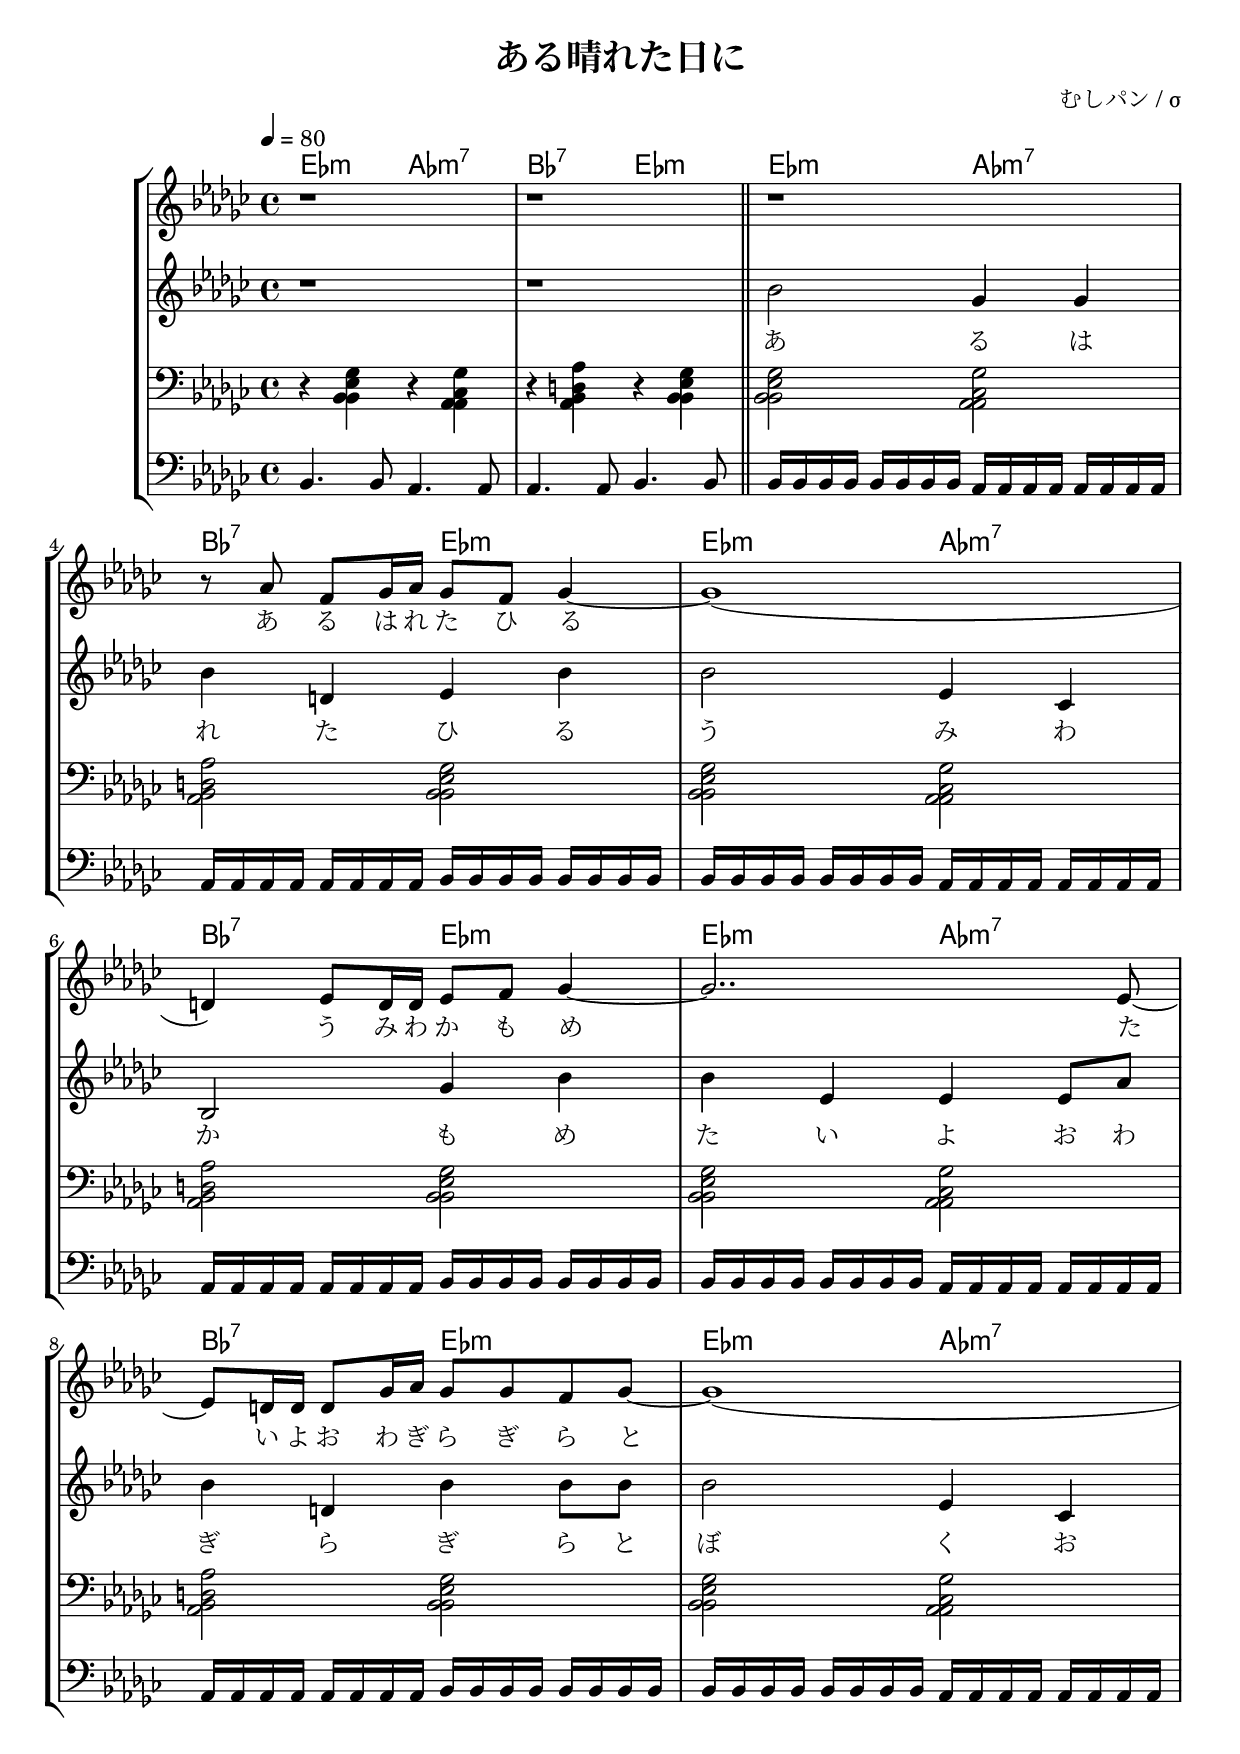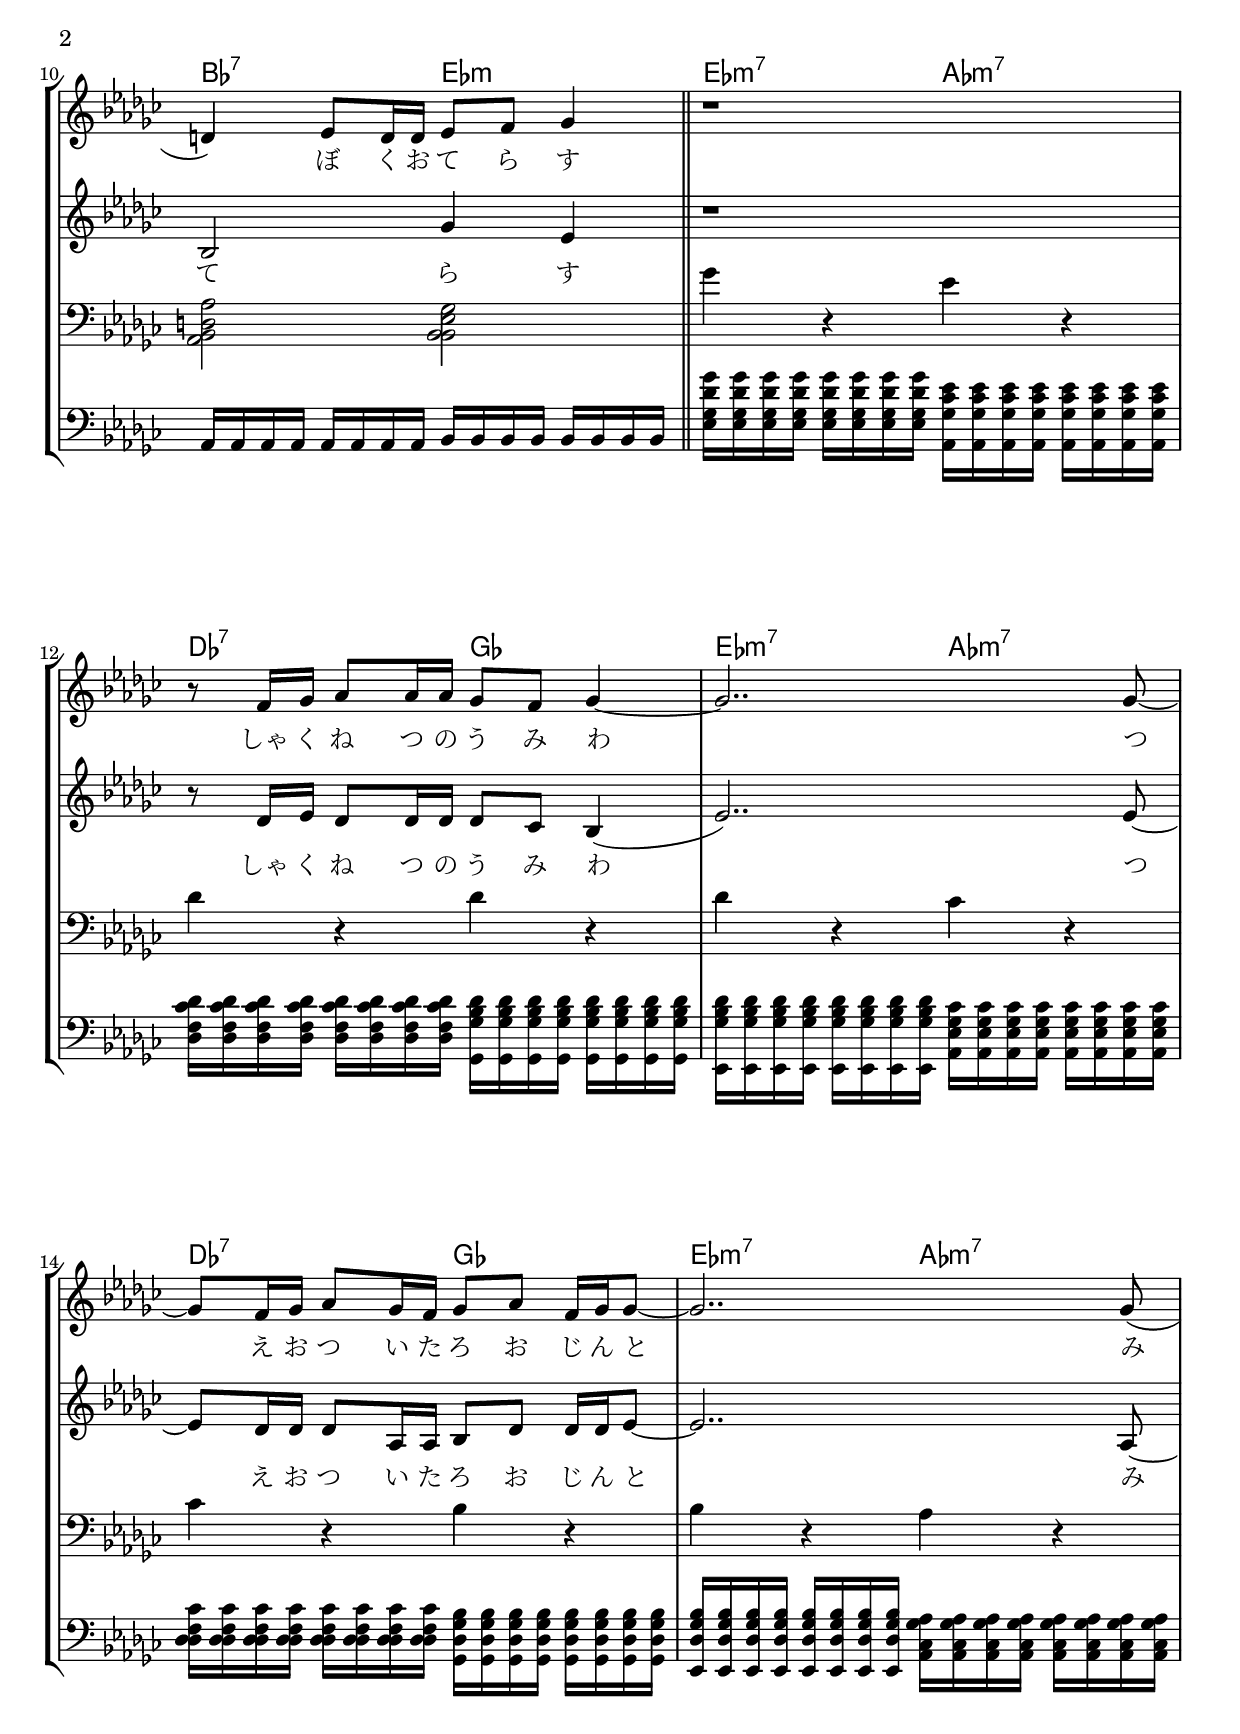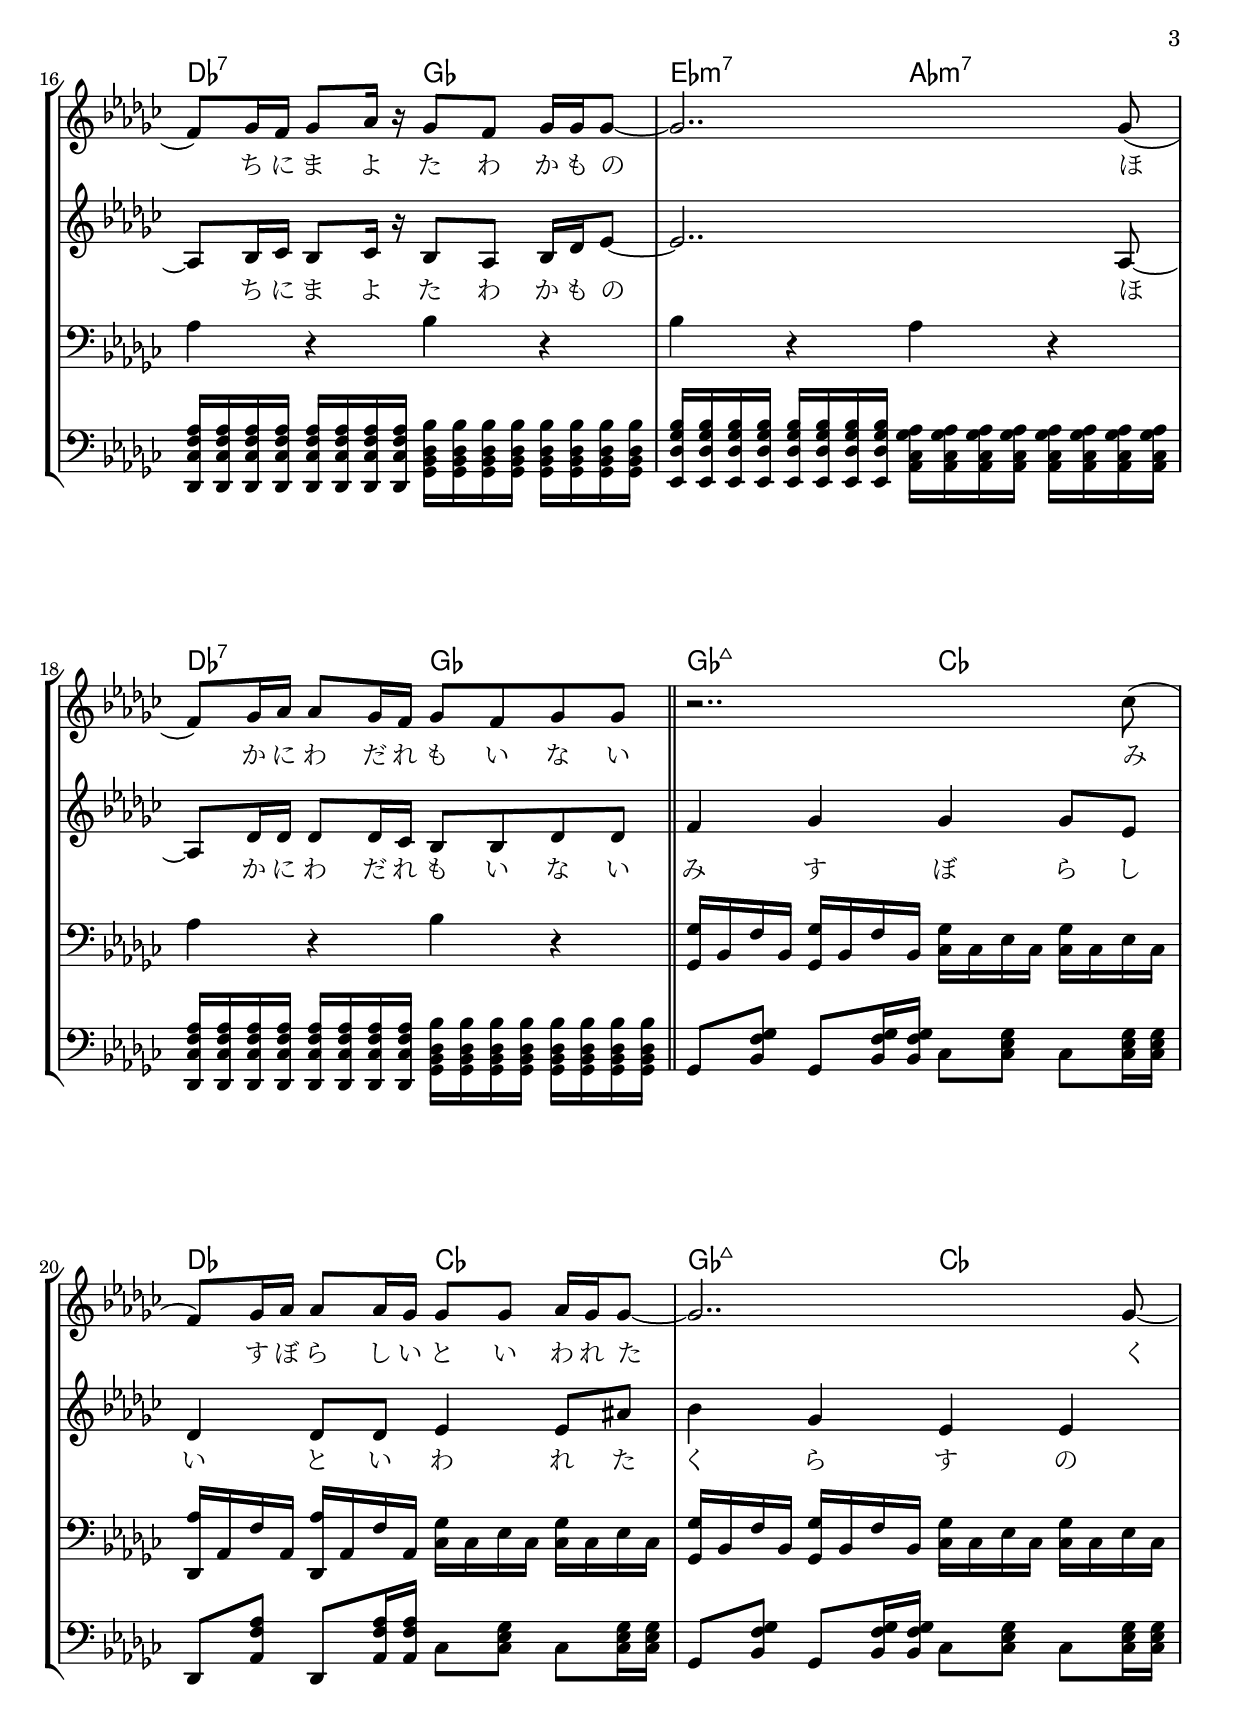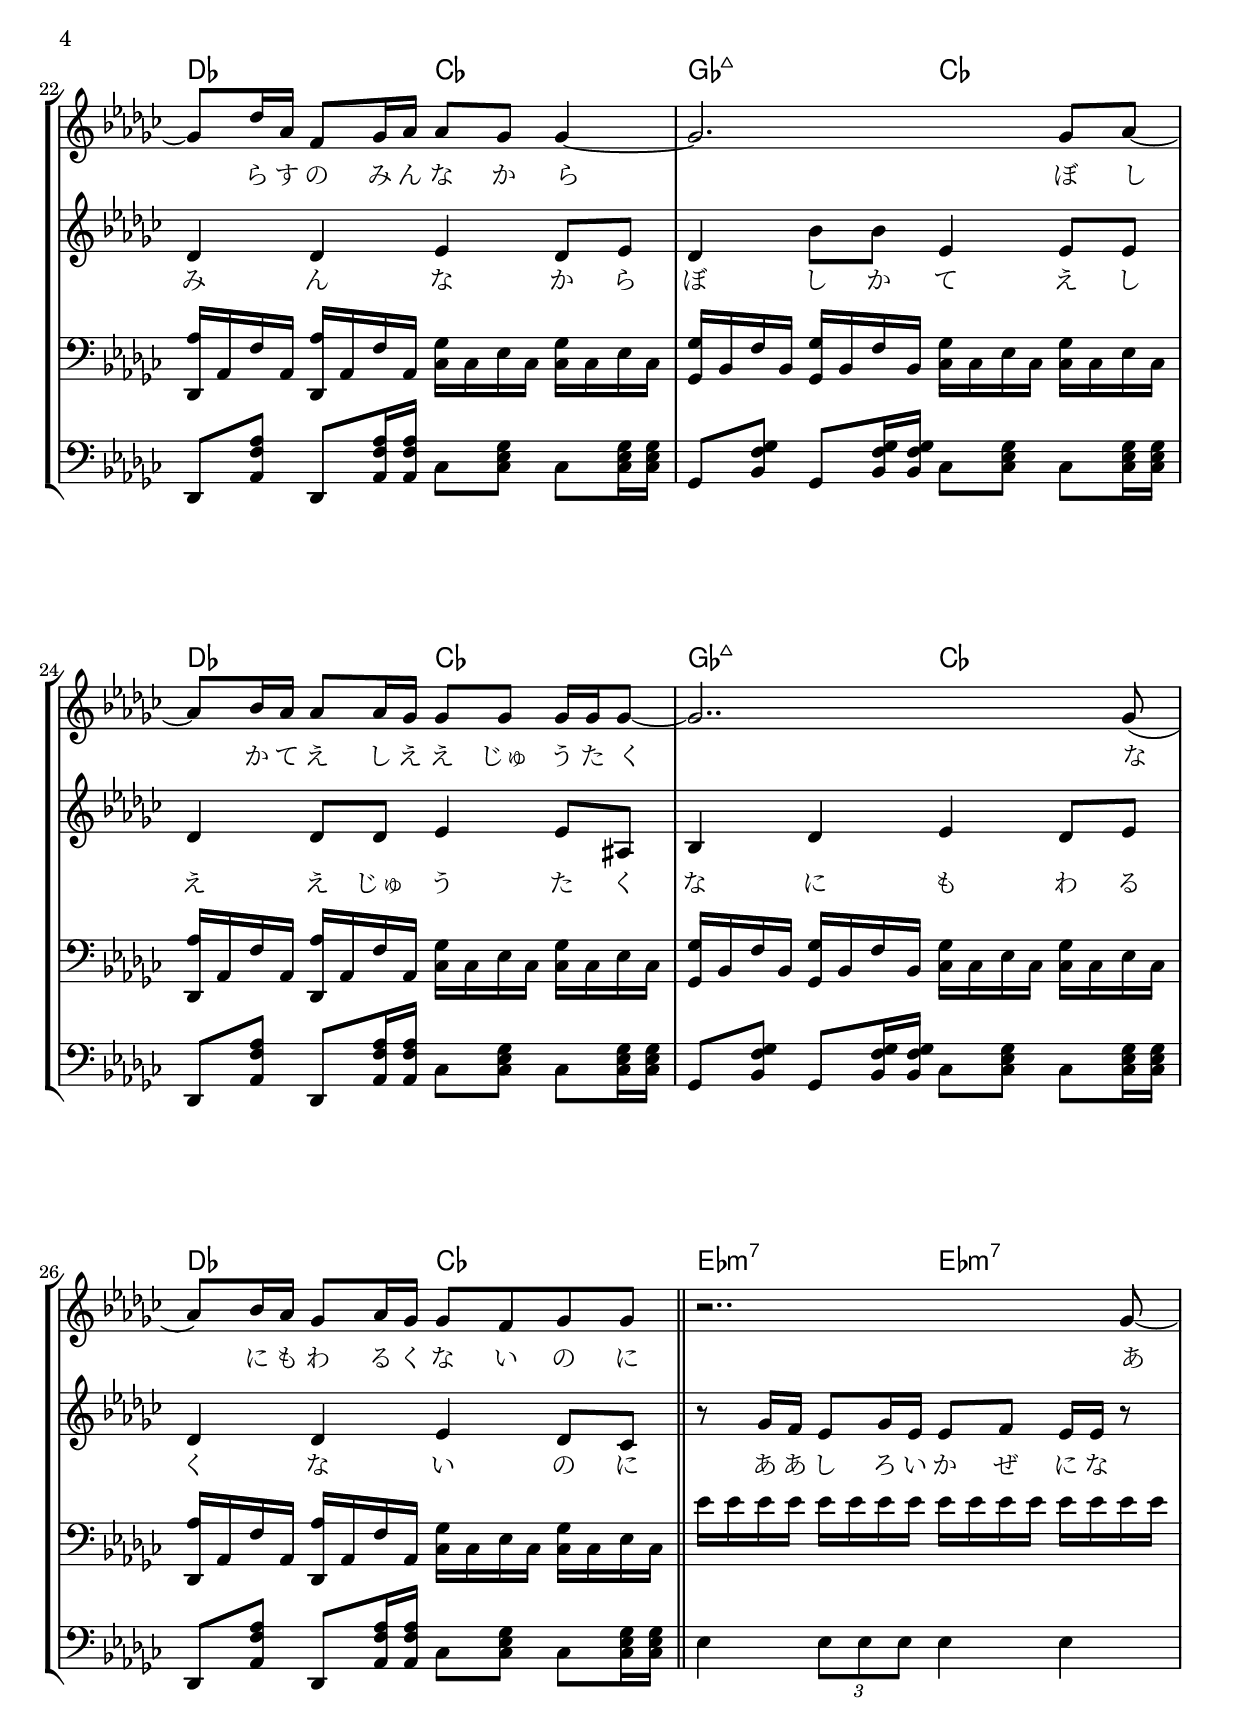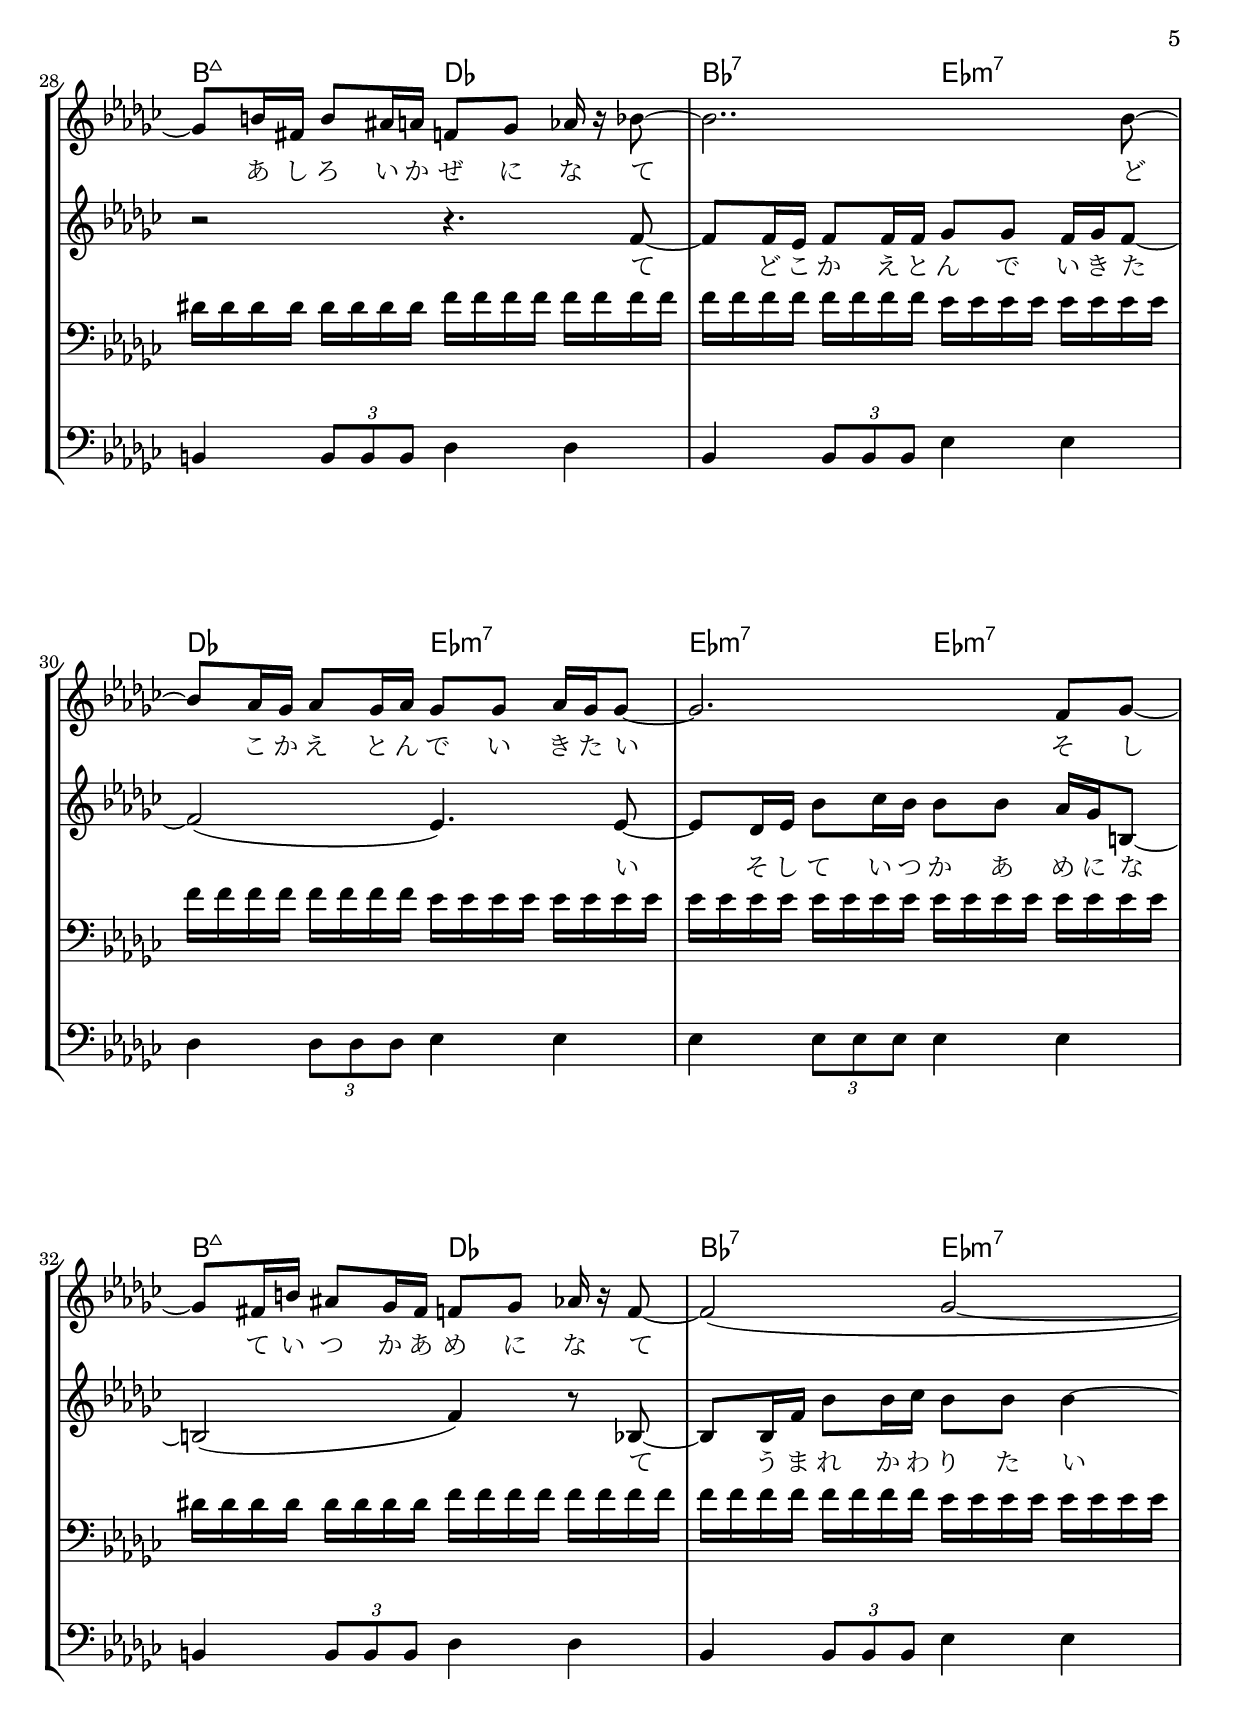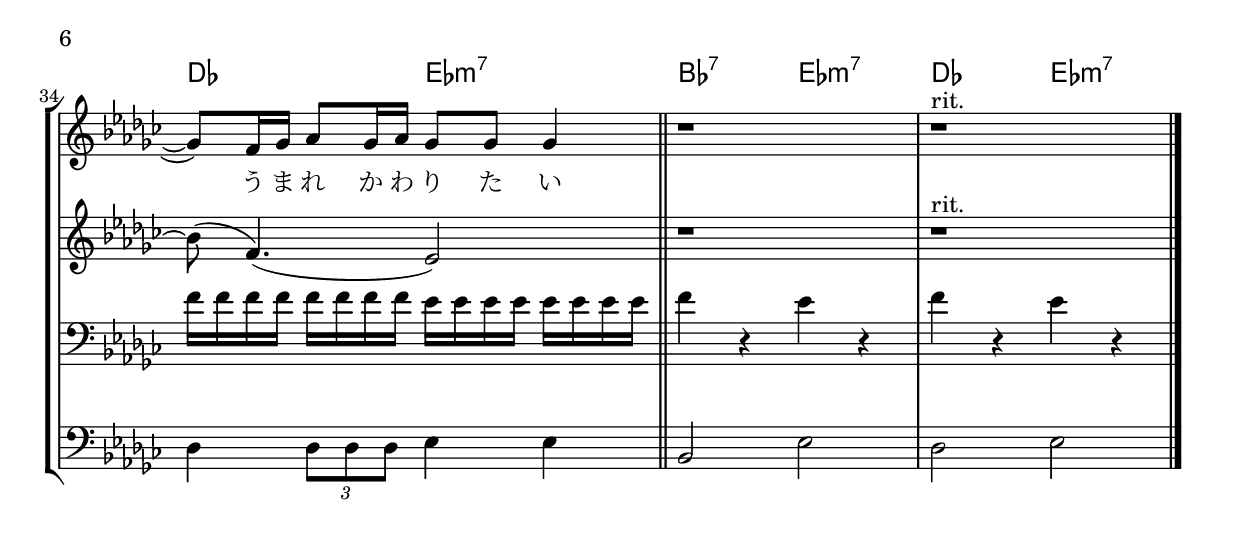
\version "2.12.1"

\header {
	title = \markup {ある晴れた日に}
	composer = \markup \center-column {"むしパン / σ"}
}

harmony = \chordmode {
	es2:m as:min7 bes:7 es:m 

	es:m as:min7 bes:7 es:m es:m as:min7 bes:7 es:m es:m as:min7 bes:7 es:m es:m as:min7 bes:7 es:m 

	es:min7 as:min7 des:7 ges es:min7 as:min7 des:7 ges es:min7 as:min7 des:7 ges es:min7 as:min7 des:7 ges 

	ges:maj7 ces des ces ges:maj7 ces des ces ges:maj7 ces des ces ges:maj7 ces des ces 

	es:min7 es:min7 b:maj7 des bes:7 es:min7 des es:min7 es:min7 es:min7 b:maj7 des bes:7 es:min7 des es:min7 

	bes:7 es:min7 des es:min7 
}

melody = {
	\key ges \major
	\tempo 4 = 80
	r1 | r1   
	\set Staff.midiInstrument = #"mmi0.40"
	\set Staff.midiMinimumVolume = #0.7
	\set Staff.midiMaximumVolume = #0.9
	r1
r8 as'8  f'8  ges'16  as'16  ges'8  f'8  ges'4~ 
	ges'1 
	 (d'4)  es'8  d'16  d'16  es'8  f'8  ges'4~ 
	ges'2..  es'8~ 
	es'8  d'16  d'16  d'8  ges'16  as'16  ges'8  ges'8  f'8  ges'8~ 
	ges'1 
	 (d'4)  es'8  d'16  d'16  es'8  f'8  ges'4
	\set Staff.midiInstrument = #"mmi0.40"
	\set Staff.midiMinimumVolume = #0.7
	\set Staff.midiMaximumVolume = #0.9
	r1
r8 f'16  ges'16  as'8  as'16  as'16  ges'8  f'8  ges'4~ 
	ges'2..  ges'8~ 
	ges'8  f'16  ges'16  as'8  ges'16  f'16  ges'8  as'8  f'16  ges'16  ges'8~ 
	ges'2..  ges'8 
	(f'8)  ges'16  f'16  ges'8  as'16  r16  ges'8  f'8  ges'16  ges'16  ges'8~ 
	ges'2..  ges'8 
	(f'8)  ges'16  as'16  as'8  ges'16  f'16  ges'8  f'8  ges'8  ges'8
	\set Staff.midiInstrument = #"mmi0.40"
	\set Staff.midiMinimumVolume = #0.7
	\set Staff.midiMaximumVolume = #0.9
	r2.. ces''8 
	(f'8)  ges'16  as'16  as'8  as'16  ges'16  ges'8  ges'8  as'16  ges'16  ges'8~ 
	ges'2..  ges'8~ 
	ges'8  des''16  as'16  f'8  ges'16  as'16  as'8  ges'8  ges'4~ 
	ges'2.  ges'8  as'8~ 
	as'8  bes'16  as'16  as'8  as'16  ges'16  ges'8  ges'8  ges'16  ges'16  ges'8~ 
	ges'2..  ges'8 
	(as'8)  bes'16  as'16  ges'8  as'16  ges'16  ges'8  f'8  ges'8  ges'8
	\set Staff.midiInstrument = #"mmi0.40"
	\set Staff.midiMinimumVolume = #0.7
	\set Staff.midiMaximumVolume = #0.9
	r2.. ges'8~ 
	ges'8  b'16  fis'16  b'8  ais'16  a'16  f'8  ges'8  as'16  r16  bes'8~ 
	bes'2..  bes'8~ 
	bes'8  as'16  ges'16  as'8  ges'16  as'16  ges'8  ges'8  as'16  ges'16  ges'8~ 
	ges'2.  f'8  ges'8~ 
	ges'8  fis'16  b'16  ais'8  ges'16  fis'16  f'8  ges'8  as'16  r16  f'8~ 
	f'2  (ges'2~ 
	ges'8)  f'16  ges'16  as'8  ges'16  as'16  ges'8  ges'8  ges'4
	r1 | r1^"rit." \bar "|."
}

words = \lyricmode {
	
	あ  る  は  れ  た  ひ  る  う  み  わ  か  も  め  た  い  よ  お  わ  ぎ  ら  ぎ  ら  と  ぼ  く  お  て  ら  す  
	しゃ  く  ね  つ  の  う  み  わ  つ  え  お  つ  い  た  ろ  お  じ  ん  と  み  ち  に  ま  よ  た  わ  か  も  の  ほ  か  に  わ  だ  れ  も  い  な  い  
	み  す  ぼ  ら  し  い  と  い  わ  れ  た  く  ら  す  の  み  ん  な  か  ら  ぼ  し  か  て  え  し  え  え  じゅ  う  た  く  な  に  も  わ  る  く  な  い  の  に  
	あ  あ  し  ろ  い  か  ぜ  に  な  て  ど  こ  か  え  と  ん  で  い  き  た  い  そ  し  て  い  つ  か  あ  め  に  な  て  う  ま  れ  か  わ  り  た  い  
	
}

secondmelody = {
	\key ges \major
	\tempo 4 = 80
	r1 | r1   
	\set Staff.midiInstrument = #"fss0.29"
	\set Staff.midiMinimumVolume = #0.7
	\set Staff.midiMaximumVolume = #0.9
	bes'2  ges'4  ges'4 
	bes'4  d'4  es'4  bes'4 
	bes'2  es'4  ces'4 
	bes2  ges'4  bes'4 
	bes'4  es'4  es'4  es'8  as'8 
	bes'4  d'4  bes'4  bes'8  bes'8 
	bes'2  es'4  ces'4 
	bes2  ges'4  es'4
	\set Staff.midiInstrument = #"fss0.29"
	\set Staff.midiMinimumVolume = #0.7
	\set Staff.midiMaximumVolume = #0.9
	r1
r8 des'16  es'16  des'8  des'16  des'16  des'8  ces'8  bes4 
	(es'2..)  es'8~ 
	es'8  des'16  des'16  des'8  as16  as16  bes8  des'8  des'16  des'16  es'8~ 
	es'2..  as8~ 
	as8  bes16  ces'16  bes8  ces'16  r16  bes8  as8  bes16  des'16  es'8~ 
	es'2..  as8~ 
	as8  des'16  des'16  des'8  des'16  ces'16  bes8  bes8  des'8  des'8
	\set Staff.midiInstrument = #"fss0.29"
	\set Staff.midiMinimumVolume = #0.7
	\set Staff.midiMaximumVolume = #0.9
	f'4  ges'4  ges'4  ges'8  es'8 
	des'4  des'8  des'8  es'4  es'8  ais'8 
	bes'4  ges'4  es'4  es'4 
	des'4  des'4  es'4  des'8  es'8 
	des'4  bes'8  bes'8  es'4  es'8  es'8 
	des'4  des'8  des'8  es'4  es'8  ais8 
	bes4  des'4  es'4  des'8  es'8 
	des'4  des'4  es'4  des'8  ces'8
	\set Staff.midiInstrument = #"fss0.29"
	\set Staff.midiMinimumVolume = #0.7
	\set Staff.midiMaximumVolume = #0.9
	r8 ges'16  f'16  es'8  ges'16  es'16  es'8  f'8  es'16  es'16  r8 
	r2  r4.  f'8~ 
	f'8  f'16  es'16  f'8  f'16  f'16  ges'8  ges'8  f'16  ges'16  f'8~ 
	f'2  (es'4.)  es'8~ 
	es'8  des'16  es'16  bes'8  ces''16  bes'16  bes'8  bes'8  as'16  ges'16  b8~ 
	b2  (f'4)  r8  bes8~ 
	bes8  bes16  f'16  bes'8  bes'16  ces''16  bes'8  bes'8  bes'4~ 
	bes'8  (f'4.)  (es'2)
	r1 | r1^"rit." \bar "|."
}

secondwords = \lyricmode {
	
	あ  る  は  れ  た  ひ  る  う  み  わ  か  も  め  た  い  よ  お  わ  ぎ  ら  ぎ  ら  と  ぼ  く  お  て  ら  す  
	しゃ  く  ね  つ  の  う  み  わ  つ  え  お  つ  い  た  ろ  お  じ  ん  と  み  ち  に  ま  よ  た  わ  か  も  の  ほ  か  に  わ  だ  れ  も  い  な  い  
	み  す  ぼ  ら  し  い  と  い  わ  れ  た  く  ら  す  の  み  ん  な  か  ら  ぼ  し  か  て  え  し  え  え  じゅ  う  た  く  な  に  も  わ  る  く  な  い  の  に  
	あ  あ  し  ろ  い  か  ぜ  に  な  て  ど  こ  か  え  と  ん  で  い  き  た  い  そ  し  て  い  つ  か  あ  め  に  な  て  う  ま  れ  か  わ  り  た  い  
	
}

tempochange = {
	\tempo 4 = 80
	r1 | r1 \bar "||"
	\tempo 4 = 80
	r1 | r1 | r1 | r1 | r1 | r1 | r1 | r1 \bar "||"
	\tempo 4 = 80
	r1 | r1 | r1 | r1 | r1 | r1 | r1 | r1 \bar "||"
	\tempo 4 = 80
	r1 | r1 | r1 | r1 | r1 | r1 | r1 | r1 \bar "||"
	\tempo 4 = 80
	r1 | r1 | r1 | r1 | r1 | r1 | r1 | r1 \bar "||"
	\tempo 4 = 80
	r1 | \tempo 4 = 60 r2 \tempo 4 = 53 r2 \bar "|."
}

mainacc = {
	\clef bass
	\set Staff.midiInstrument = #"Lead 7 (fifths)"
	\set Staff.midiMinimumVolume = #0.3
	\set Staff.midiMaximumVolume = #0.6
	\key ges \major
	\tempo 4 = 80
	r4 <bes, bes, es ges>4
	r4 <as, as, ces ges>4
	r4 <as, bes, d as>4
	r4 <bes, bes, es ges>4
	\bar "||"

	\set Staff.midiInstrument = #"Lead 7 (fifths)"
	\set Staff.midiMinimumVolume = #0.3
	\set Staff.midiMaximumVolume = #0.6
	<bes, bes, es ges>2
	<as, as, ces ges>2
	<as, bes, d as>2
	<bes, bes, es ges>2
	<bes, bes, es ges>2
	<as, as, ces ges>2
	<as, bes, d as>2
	<bes, bes, es ges>2
	<bes, bes, es ges>2
	<as, as, ces ges>2
	<as, bes, d as>2
	<bes, bes, es ges>2
	<bes, bes, es ges>2
	<as, as, ces ges>2
	<as, bes, d as>2
	<bes, bes, es ges>2
	\bar "||"

	\set Staff.midiInstrument = #"Lead 1 (square)"
	\set Staff.midiMinimumVolume = #0.3
	\set Staff.midiMaximumVolume = #0.6
	ges'4 r4
	es'4 r4
	des'4 r4
	des'4 r4
	des'4 r4
	ces'4 r4
	ces'4 r4
	bes4 r4
	bes4 r4
	as4 r4
	as4 r4
	bes4 r4
	bes4 r4
	as4 r4
	as4 r4
	bes4 r4
	\bar "||"

	\set Staff.midiInstrument = #"Clav"
	\set Staff.midiMinimumVolume = #0.3
	\set Staff.midiMaximumVolume = #0.6
	<ges, ges>16 bes, f bes, <ges, ges> bes, f bes,
	<ces ges>16 ces es ces <ces ges> ces es ces
	<des, as>16 as, f as, <des, as> as, f as,
	<ces ges>16 ces es ces <ces ges> ces es ces
	<ges, ges>16 bes, f bes, <ges, ges> bes, f bes,
	<ces ges>16 ces es ces <ces ges> ces es ces
	<des, as>16 as, f as, <des, as> as, f as,
	<ces ges>16 ces es ces <ces ges> ces es ces
	<ges, ges>16 bes, f bes, <ges, ges> bes, f bes,
	<ces ges>16 ces es ces <ces ges> ces es ces
	<des, as>16 as, f as, <des, as> as, f as,
	<ces ges>16 ces es ces <ces ges> ces es ces
	<ges, ges>16 bes, f bes, <ges, ges> bes, f bes,
	<ces ges>16 ces es ces <ces ges> ces es ces
	<des, as>16 as, f as, <des, as> as, f as,
	<ces ges>16 ces es ces <ces ges> ces es ces
	\bar "||"

	\set Staff.midiInstrument = #"Tubular Bells"
	\set Staff.midiMinimumVolume = #0.3
	\set Staff.midiMaximumVolume = #0.6
	es'16 es'16 es'16 es'16 es'16 es'16 es'16 es'16
	es'16 es'16 es'16 es'16 es'16 es'16 es'16 es'16
	dis'16 dis'16 dis'16 dis'16 dis'16 dis'16 dis'16 dis'16
	f'16 f'16 f'16 f'16 f'16 f'16 f'16 f'16
	f'16 f'16 f'16 f'16 f'16 f'16 f'16 f'16
	es'16 es'16 es'16 es'16 es'16 es'16 es'16 es'16
	f'16 f'16 f'16 f'16 f'16 f'16 f'16 f'16
	es'16 es'16 es'16 es'16 es'16 es'16 es'16 es'16
	es'16 es'16 es'16 es'16 es'16 es'16 es'16 es'16
	es'16 es'16 es'16 es'16 es'16 es'16 es'16 es'16
	dis'16 dis'16 dis'16 dis'16 dis'16 dis'16 dis'16 dis'16
	f'16 f'16 f'16 f'16 f'16 f'16 f'16 f'16
	f'16 f'16 f'16 f'16 f'16 f'16 f'16 f'16
	es'16 es'16 es'16 es'16 es'16 es'16 es'16 es'16
	f'16 f'16 f'16 f'16 f'16 f'16 f'16 f'16
	es'16 es'16 es'16 es'16 es'16 es'16 es'16 es'16
	\bar "||"

	\set Staff.midiInstrument = #"Tubular Bells"
	\set Staff.midiMinimumVolume = #0.3
	\set Staff.midiMaximumVolume = #0.6
	f'4 r4
	es'4 r4
	f'4 r4
	es'4 r4
	\bar "|."
}

subacc = {
	\clef bass
	\set Staff.midiInstrument = #"Harpsichord"
	\set Staff.midiMinimumVolume = #0.3
	\set Staff.midiMaximumVolume = #0.6
	\key ges \major
	\tempo 4 = 80
	bes,4.bes,8
	as,4.as,8
	as,4.as,8
	bes,4.bes,8
	\bar "||"

	\set Staff.midiInstrument = #"Harpsichord"
	\set Staff.midiMinimumVolume = #0.3
	\set Staff.midiMaximumVolume = #0.6
	bes,16 bes,16 bes,16 bes,16 bes,16 bes,16 bes,16 bes,16
	as,16 as,16 as,16 as,16 as,16 as,16 as,16 as,16
	as,16 as,16 as,16 as,16 as,16 as,16 as,16 as,16
	bes,16 bes,16 bes,16 bes,16 bes,16 bes,16 bes,16 bes,16
	bes,16 bes,16 bes,16 bes,16 bes,16 bes,16 bes,16 bes,16
	as,16 as,16 as,16 as,16 as,16 as,16 as,16 as,16
	as,16 as,16 as,16 as,16 as,16 as,16 as,16 as,16
	bes,16 bes,16 bes,16 bes,16 bes,16 bes,16 bes,16 bes,16
	bes,16 bes,16 bes,16 bes,16 bes,16 bes,16 bes,16 bes,16
	as,16 as,16 as,16 as,16 as,16 as,16 as,16 as,16
	as,16 as,16 as,16 as,16 as,16 as,16 as,16 as,16
	bes,16 bes,16 bes,16 bes,16 bes,16 bes,16 bes,16 bes,16
	bes,16 bes,16 bes,16 bes,16 bes,16 bes,16 bes,16 bes,16
	as,16 as,16 as,16 as,16 as,16 as,16 as,16 as,16
	as,16 as,16 as,16 as,16 as,16 as,16 as,16 as,16
	bes,16 bes,16 bes,16 bes,16 bes,16 bes,16 bes,16 bes,16
	\bar "||"

	\set Staff.midiInstrument = #"orchestral strings"
	\set Staff.midiMinimumVolume = #0.3
	\set Staff.midiMaximumVolume = #0.6
	<es ges des' ges'>16 <es ges des' ges'>16 <es ges des' ges'>16 <es ges des' ges'>16 <es ges des' ges'>16 <es ges des' ges'>16 <es ges des' ges'>16 <es ges des' ges'>16
	 <as, ges ces' es'>16 <as, ges ces' es'>16 <as, ges ces' es'>16 <as, ges ces' es'>16 <as, ges ces' es'>16 <as, ges ces' es'>16 <as, ges ces' es'>16 <as, ges ces' es'>16
	 <des f ces' des'>16 <des f ces' des'>16 <des f ces' des'>16 <des f ces' des'>16 <des f ces' des'>16 <des f ces' des'>16 <des f ces' des'>16 <des f ces' des'>16
	 <ges, ges bes des'>16 <ges, ges bes des'>16 <ges, ges bes des'>16 <ges, ges bes des'>16 <ges, ges bes des'>16 <ges, ges bes des'>16 <ges, ges bes des'>16 <ges, ges bes des'>16
	 <es, ges bes des'>16 <es, ges bes des'>16 <es, ges bes des'>16 <es, ges bes des'>16 <es, ges bes des'>16 <es, ges bes des'>16 <es, ges bes des'>16 <es, ges bes des'>16
	 <as, es ges ces'>16 <as, es ges ces'>16 <as, es ges ces'>16 <as, es ges ces'>16 <as, es ges ces'>16 <as, es ges ces'>16 <as, es ges ces'>16 <as, es ges ces'>16
	 <des des f ces'>16 <des des f ces'>16 <des des f ces'>16 <des des f ces'>16 <des des f ces'>16 <des des f ces'>16 <des des f ces'>16 <des des f ces'>16
	 <ges, des ges bes>16 <ges, des ges bes>16 <ges, des ges bes>16 <ges, des ges bes>16 <ges, des ges bes>16 <ges, des ges bes>16 <ges, des ges bes>16 <ges, des ges bes>16
	 <es, des ges bes>16 <es, des ges bes>16 <es, des ges bes>16 <es, des ges bes>16 <es, des ges bes>16 <es, des ges bes>16 <es, des ges bes>16 <es, des ges bes>16
	 <as, ces ges as>16 <as, ces ges as>16 <as, ces ges as>16 <as, ces ges as>16 <as, ces ges as>16 <as, ces ges as>16 <as, ces ges as>16 <as, ces ges as>16
	 <des, ces f as>16 <des, ces f as>16 <des, ces f as>16 <des, ces f as>16 <des, ces f as>16 <des, ces f as>16 <des, ces f as>16 <des, ces f as>16
	 <ges, bes, des bes>16 <ges, bes, des bes>16 <ges, bes, des bes>16 <ges, bes, des bes>16 <ges, bes, des bes>16 <ges, bes, des bes>16 <ges, bes, des bes>16 <ges, bes, des bes>16
	 <es, des ges bes>16 <es, des ges bes>16 <es, des ges bes>16 <es, des ges bes>16 <es, des ges bes>16 <es, des ges bes>16 <es, des ges bes>16 <es, des ges bes>16
	 <as, ces ges as>16 <as, ces ges as>16 <as, ces ges as>16 <as, ces ges as>16 <as, ces ges as>16 <as, ces ges as>16 <as, ces ges as>16 <as, ces ges as>16
	 <des, ces f as>16 <des, ces f as>16 <des, ces f as>16 <des, ces f as>16 <des, ces f as>16 <des, ces f as>16 <des, ces f as>16 <des, ces f as>16
	 <ges, bes, des bes>16 <ges, bes, des bes>16 <ges, bes, des bes>16 <ges, bes, des bes>16 <ges, bes, des bes>16 <ges, bes, des bes>16 <ges, bes, des bes>16 <ges, bes, des bes>16
	\bar "||"

	\set Staff.midiInstrument = #"Tremolo Strings"
	\set Staff.midiMinimumVolume = #0.3
	\set Staff.midiMaximumVolume = #0.6
	ges,8 <bes, f ges> ges, <bes, f ges>16 <bes, f ges>
	ces8 <ces es ges> ces <ces es ges>16 <ces es ges>
	des,8 <as, f as> des, <as, f as>16 <as, f as>
	ces8 <ces es ges> ces <ces es ges>16 <ces es ges>
	ges,8 <bes, f ges> ges, <bes, f ges>16 <bes, f ges>
	ces8 <ces es ges> ces <ces es ges>16 <ces es ges>
	des,8 <as, f as> des, <as, f as>16 <as, f as>
	ces8 <ces es ges> ces <ces es ges>16 <ces es ges>
	ges,8 <bes, f ges> ges, <bes, f ges>16 <bes, f ges>
	ces8 <ces es ges> ces <ces es ges>16 <ces es ges>
	des,8 <as, f as> des, <as, f as>16 <as, f as>
	ces8 <ces es ges> ces <ces es ges>16 <ces es ges>
	ges,8 <bes, f ges> ges, <bes, f ges>16 <bes, f ges>
	ces8 <ces es ges> ces <ces es ges>16 <ces es ges>
	des,8 <as, f as> des, <as, f as>16 <as, f as>
	ces8 <ces es ges> ces <ces es ges>16 <ces es ges>
	\bar "||"

	\set Staff.midiInstrument = #"Oboe"
	\set Staff.midiMinimumVolume = #0.3
	\set Staff.midiMaximumVolume = #0.6
	es4 \tuplet 3/2 { es8 es8 es8 }
	es4 es4
	b,4 \tuplet 3/2 { b,8 b,8 b,8 }
	des4 des4
	bes,4 \tuplet 3/2 { bes,8 bes,8 bes,8 }
	es4 es4
	des4 \tuplet 3/2 { des8 des8 des8 }
	es4 es4
	es4 \tuplet 3/2 { es8 es8 es8 }
	es4 es4
	b,4 \tuplet 3/2 { b,8 b,8 b,8 }
	des4 des4
	bes,4 \tuplet 3/2 { bes,8 bes,8 bes,8 }
	es4 es4
	des4 \tuplet 3/2 { des8 des8 des8 }
	es4 es4
	\bar "||"

	\set Staff.midiInstrument = #"Oboe"
	\set Staff.midiMinimumVolume = #0.3
	\set Staff.midiMaximumVolume = #0.6
	bes,2
	es2
	des2
	es2
	\bar "|."
}

percA = {
	\drummode {
	r1 |r1 \bar "||"
	\times 16/12{ cymr8. cymr8 cymr16 cymr8. cymr8 cymr16 } |\times 16/12{ r8. cymr8 cymr16 cymr8. cymr8 cymr16 } |\times 16/12{ cymr8. cymr8 cymr16 cymr8. cymr8 cymr16 } |\times 16/12{ r8. cymr8 cymr16 cymr8. cymr8 cymr16 } |\times 16/12{ cymr8. cymr8 cymr16 cymr8. cymr8 cymr16 } |\times 16/12{ r8. cymr8 cymr16 cymr8. cymr8 cymr16 } |\times 16/12{ cymr8. cymr8 cymr16 cymr8. cymr8 cymr16 } |\times 16/12{ cymr8. cymr8 cymr4. r16 } \bar "||"
	\times 16/12{ cymr8. cymr8 cymr16 cymr8. cymr8 cymr16 } |\times 16/12{ r8. cymr8 cymr16 cymr8. cymr8 cymr16 } |\times 16/12{ cymr8. cymr8 cymr16 cymr8. cymr8 cymr16 } |\times 16/12{ r8. cymr8 cymr16 cymr8. cymr8 cymr16 } |\times 16/12{ cymr8. cymr8 cymr16 cymr8. cymr8 cymr16 } |\times 16/12{ r8. cymr8 cymr16 cymr8. cymr8 cymr16 } |\times 16/12{ cymr8. cymr8 cymr16 cymr8. cymr8 cymr16 } |\times 16/12{ cymr8. cymr8 cymr4. r16 } \bar "||"
	\times 16/12{ hh8. hh8. hh8. hh8. } |\times 16/12{ hh8. hh8. hh8. hh8. } |\times 16/12{ hh8. hh8. hh8. hh8. } |\times 16/12{ hh8. hh8. hh8. hh8. } |\times 16/12{ hh8. hh8. hh8. hh8. } |\times 16/12{ hh8. hh8. hh8. hh8. } |\times 16/12{ hh8. hh8. hh8. hh8. } |\times 16/12{ r8. hh4 hh8 hh8. } \bar "||"
	\times 16/12{ r8 hh8. hh8. hh8. hh16 } |\times 16/12{ r8 hh8. hh16 hh4 r16 hh16 } |\times 16/12{ r8 hh8. hh8. hh8. hh16 } |\times 16/12{ hh4. hh8 hh8 hh8 } |\times 16/12{ r8 hh8. hh8. hh8. hh16 } |\times 16/12{ r8 hh8. hh16 hh4 r16 hh16 } |\times 16/12{ r8 hh8. hh8. hh8. hh16 } |\times 16/24{ hh4. hh1 r8 } \bar "||"
	\times 16/12{ r8 hh8. hh8. hh8. hh16 } |\times 16/24{ hh4. hh1 r8 } \bar "|."
	}
}

percB = {
	\drummode {
	r1 |r1 \bar "||"
	\times 16/12{ r2 r8 hhp8 } |\times 16/12{ r2. } |\times 16/12{ r2 r8 hhp8 } |\times 16/12{ hhp2. } |\times 16/12{ r2 r8 hhp8 } |\times 16/12{ r2. } |\times 16/12{ r2 r8 hhp8 } |\times 16/12{ hhp2. } \bar "||"
	\times 16/12{ r2 r8 hhp8 } |\times 16/12{ r2. } |\times 16/12{ r2 r8 hhp8 } |\times 16/12{ hhp2. } |\times 16/12{ r2 r8 hhp8 } |\times 16/12{ r2. } |\times 16/12{ r2 r8 hhp8 } |\times 16/12{ hhp2. } \bar "||"
	\times 16/12{ r8. sn4. sn8. } |\times 16/12{ r8. sn4. sn8 sn16 } |\times 16/12{ r8. sn4. sn8. } |\times 16/12{ r8. sn4. sn8 sn16 } |\times 16/12{ r8. sn4. sn8. } |\times 16/12{ r8. sn4. sn8 sn16 } |\times 16/12{ r8. sn4. sn8. } |\times 16/12{ sn16 sn4 r16 sn8 sn4 } \bar "||"
	\times 16/12{ r2. } |\times 16/12{ r4. sn8. sn16 sn8 } |\times 16/12{ r2. } |\times 16/12{ r4 r16 sn16 sn8 sn8 sn8 } |\times 16/12{ r2. } |\times 16/12{ r4. sn8. sn16 sn8 } |\times 16/12{ r2. } |\times 16/24{ r8 sn8 sn4 sn16 sn16 sn4 sn2 r8 } \bar "||"
	\times 16/12{ r2. } |\times 16/24{ r8 sn8 sn4 sn16 sn16 sn4 sn2 r8 } \bar "|."
	}
}

percC = {
	\drummode {
	r1 |r1 \bar "||"
	\times 16/12{ bd4. bd4 r16 bd16 } |\times 16/12{ bd4. bd4. } |\times 16/12{ bd4. bd4 r16 bd16 } |\times 16/12{ bd4. bd4 r16 bd16 } |\times 16/12{ bd4. bd4 r16 bd16 } |\times 16/12{ bd4. bd4. } |\times 16/12{ bd4. bd4 r16 bd16 } |\times 16/12{ bd4 r16 bd16 bd4. } \bar "||"
	\times 16/12{ bd4. bd4 r16 bd16 } |\times 16/12{ bd4. bd4. } |\times 16/12{ bd4. bd4 r16 bd16 } |\times 16/12{ bd4. bd4 r16 bd16 } |\times 16/12{ bd4. bd4 r16 bd16 } |\times 16/12{ bd4. bd4. } |\times 16/12{ bd4. bd4 r16 bd16 } |\times 16/12{ bd4 r16 bd16 bd4. } \bar "||"
	\times 16/12{ bd4 r16 bd16 bd4. } |\times 16/12{ bd4 r16 bd16 bd4. } |\times 16/12{ bd4 r16 bd16 bd4. } |\times 16/12{ bd4 r16 bd16 bd4. } |\times 16/12{ bd4 r16 bd16 bd4. } |\times 16/12{ bd4 r16 bd16 bd4. } |\times 16/12{ bd4 r16 bd16 bd4. } |\times 16/12{ r8 bd16 bd8 bd16 bd8 bd16 bd8 bd16 } \bar "||"
	\times 16/12{ bd4. bd4. } |\times 16/12{ bd4 r16 bd8. bd4 } |\times 16/12{ bd4. bd4. } |\times 16/12{ bd8 bd16 bd4 bd8 bd8. } |\times 16/12{ bd4. bd4. } |\times 16/12{ bd4 r16 bd8. bd4 } |\times 16/12{ bd4. bd4. } |\times 16/24{ bd4. bd4. bd4 bd4. bd8 } \bar "||"
	\times 16/12{ bd4. bd4. } |\times 16/24{ bd4. bd4. bd4 bd4. bd8 } \bar "|."
	}
}

percD = {
	\drummode {
	r1 |r1 \bar "||"
	\times 16/12{ r2. } |\times 16/12{ rb2. } |\times 16/12{ r2. } |\times 16/12{ rb2. } |\times 16/12{ r2. } |\times 16/12{ rb2. } |\times 16/12{ r2. } |\times 16/12{ rb2. } \bar "||"
	\times 16/12{ r2. } |\times 16/12{ rb2. } |\times 16/12{ r2. } |\times 16/12{ rb2. } |\times 16/12{ r2. } |\times 16/12{ rb2. } |\times 16/12{ r2. } |\times 16/12{ rb2. } \bar "||"
	\times 16/12{ r8 hhp8. hhp8. hhp8. hhp16 } |\times 16/12{ r8 hhp8. hhp8. hhp8. hhp16 } |\times 16/12{ r8 hhp8. hhp8. hhp8. hhp16 } |\times 16/12{ r8 hhp8. hhp8. hhp8. hhp16 } |\times 16/12{ r8 hhp8. hhp8. hhp8. hhp16 } |\times 16/12{ r8 hhp8. hhp8. hhp8. hhp16 } |\times 16/12{ r8 hhp8. hhp8. hhp8. hhp16 } |\times 16/12{ r4 r16 hhp4 r16 hhp8 } \bar "||"
	\times 16/12{ r8. hho4. hho8. } |\times 16/12{ r8. hho2 r16 } |\times 16/12{ r8. hho4. hho8. } |\times 16/12{ r8. hho2 r16 } |\times 16/12{ r8. hho4. hho8. } |\times 16/12{ r8. hho2 r16 } |\times 16/12{ r8. hho4. hho8. } |\times 16/24{ r1 r2 } \bar "||"
	\times 16/12{ r8. hho4. hho8. } |\times 16/24{ r1 r2 } \bar "|."
	}
}

percE = {
	\drummode {
	r1 |r1 \bar "||"
	r1 |r1 |r1 |r1 |r1 |r1 |r1 |\times 16/12{ r4. sn8 sn4 } \bar "||"
	r1 |r1 |r1 |r1 |r1 |r1 |r1 |\times 16/12{ r4. sn8 sn4 } \bar "||"
	\times 16/12{ r2. } |r1 |r1 |r1 |\times 16/12{ r2. } |r1 |r1 |\times 16/12{ r2 r8. hho16 } \bar "||"
	\times 16/12{ hhp4. hhp4. } |\times 16/12{ hhp2 hhp4 } |\times 16/12{ hhp4. hhp4. } |\times 16/12{ r8 hhp4 r16 hhp8 hhp8 hhp16 } |\times 16/12{ hhp4. hhp4. } |\times 16/12{ hhp2 hhp4 } |\times 16/12{ hhp4. hhp4. } |\times 16/24{ r4 hhp2 hhp2. } \bar "||"
	\times 16/12{ hhp4. hhp4. } |\times 16/24{ r4 hhp2 hhp2. } \bar "|."
	}
}

percF = {
	\drummode {
	r1 | r1 \bar "||"
	r1 |r1 |r1 |r1 |r1 |r1 |r1 |\times 16/12{ r2 r16 tommh16 tommh8 } \bar "||"
	r1 |r1 |r1 |r1 |r1 |r1 |r1 |\times 16/12{ r2 r16 tommh16 tommh8 } \bar "||"
	r1 | r1 | r1 | r1 | r1 | r1 | r1 | r1 \bar "||"
	\times 16/12{ r2. } |\times 16/12{ r2 r8. tomml16 } |\times 16/12{ r2. } |\times 16/12{ r2 r8. tomml16 } |\times 16/12{ r2. } |\times 16/12{ r2 r8. tomml16 } |\times 16/12{ r2. } |\times 16/24{ r1 r8 tomml8 tomml4 } \bar "||"
	\times 16/12{ r2. } |\times 16/24{ r1 r8 tomml8 tomml4 } \bar "|."
	}
}

percG = {
	\drummode {
	r1 | r1 \bar "||"
	r1 |r1 |r1 |r1 |r1 |r1 |r1 |\times 16/12{ r2 r8. toml16 } \bar "||"
	r1 |r1 |r1 |r1 |r1 |r1 |r1 |\times 16/12{ r2 r8. toml16 } \bar "||"
	r1 | r1 | r1 | r1 | r1 | r1 | r1 | r1 \bar "||"
	r1 |r1 |r1 |r1 |r1 |r1 |r1 |\times 16/24{ r1 r4. tomfh8 } \bar "||"
	r1 |\times 16/24{ r1 r4. tomfh8 } \bar "|."
	}
}

\score {
	<<
		\new StaffGroup <<
			\new ChordNames {\harmony}
			\new Voice = "melody" {\melody}
			\new Lyrics \lyricsto "melody" \words
			\new Voice = "secondmelody" {\secondmelody}
			\new Lyrics \lyricsto "secondmelody" \secondwords
			\new Staff = "mainacc" {\mainacc}
			\new Staff = "subacc" {\subacc}
		>>
	>>
	\layout { }
}
